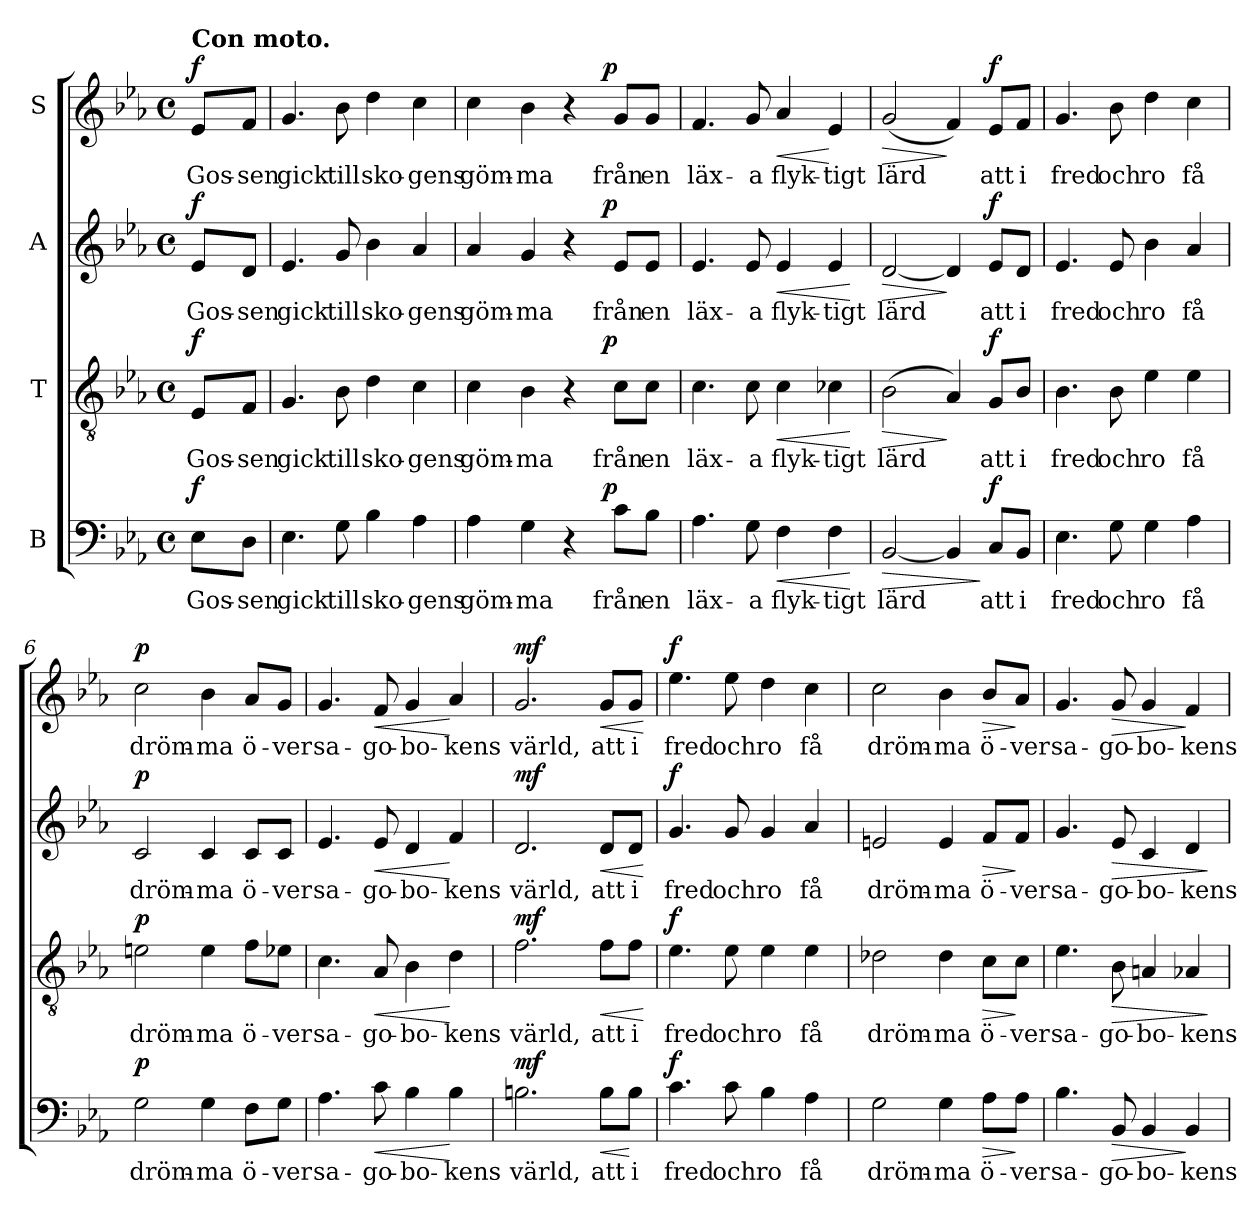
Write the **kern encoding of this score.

**kern	**text	**dynam	**kern	**text	**dynam	**kern	**text	**dynam	**kern	**text	**dynam
*part4	*part4	*part4	*part3	*part3	*part3	*part2	*part2	*part2	*part1	*part1	*part1
*staff4	*staff4	*staff4	*staff3	*staff3	*staff3	*staff2	*staff2	*staff2	*staff1	*staff1	*staff1
*I"B	*	*	*I"T	*	*	*I"A	*	*	*I"S	*	*
*clefF4	*	*	*clefGv2	*	*	*clefG2	*	*	*clefG2	*	*
*k[b-e-a-]	*	*	*k[b-e-a-]	*	*	*k[b-e-a-]	*	*	*k[b-e-a-]	*	*
*E-:	*	*	*E-:	*	*	*E-:	*	*	*E-:	*	*
*M4/4	*	*	*M4/4	*	*	*M4/4	*	*	*M4/4	*	*
*met(c)	*	*	*met(c)	*	*	*met(c)	*	*	*met(c)	*	*
=	=	=	=	=	=	=	=	=	=	=	=
!	!	!	!	!	!	!	!	!	!LO:TX:a:B:t=Con moto.	!	!
!	!LO:LY:b	!LO:DY:a	!	!LO:LY:b	!LO:DY:a	!	!LO:LY:b	!LO:DY:a	!	!LO:LY:b	!LO:DY:a
8E-\L	Gos-	f	8E-/L	Gos-	f	8e-/L	Gos-	f	8e-/L	Gos-	f
!	!LO:LY:b	!	!	!LO:LY:b	!	!	!LO:LY:b	!	!	!LO:LY:b	!
8D\J	-sen	.	8F/J	-sen	.	8d/J	-sen	.	8f/J	-sen	.
=1	=1	=1	=1	=1	=1	=1	=1	=1	=1	=1	=1
!	!LO:LY:b	!	!	!LO:LY:b	!	!	!LO:LY:b	!	!	!LO:LY:b	!
4.E-\	gick	.	4.G/	gick	.	4.e-/	gick	.	4.g/	gick	.
!	!LO:LY:b	!	!	!LO:LY:b	!	!	!LO:LY:b	!	!	!LO:LY:b	!
8G\	till	.	8B-\	till	.	8g/	till	.	8b-\	till	.
!	!LO:LY:b	!	!	!LO:LY:b	!	!	!LO:LY:b	!	!	!LO:LY:b	!
4B-\	sko-	.	4d\	sko-	.	4b-\	sko-	.	4dd\	sko-	.
!	!LO:LY:b	!	!	!LO:LY:b	!	!	!LO:LY:b	!	!	!LO:LY:b	!
4A-\	-gens	.	4c\	-gens	.	4a-/	-gens	.	4cc\	-gens	.
=2	=2	=2	=2	=2	=2	=2	=2	=2	=2	=2	=2
!	!LO:LY:b	!	!	!LO:LY:b	!	!	!LO:LY:b	!	!	!LO:LY:b	!
*^	*	*	*^	*	*	*^	*	*	*^	*	*
4A-\	2ryy	göm-	.	4c\	2ryy	göm-	.	4a-/	2ryy	göm-	.	4cc\	2ryy	göm-	.
!	!	!LO:LY:b	!	!	!	!LO:LY:b	!	!	!	!LO:LY:b	!	!	!	!LO:LY:b	!
4G\	.	-ma	.	4B-\	.	-ma	.	4g/	.	-ma	.	4b-\	.	-ma	.
4r	8..ryy	.	.	4r	8..ryy	.	.	4r	8..ryy	.	.	4r	8..ryy	.	.
!	!	!	!LO:DY:a	!	!	!	!LO:DY:a	!	!	!	!LO:DY:a	!	!	!	!LO:DY:a
.	4ryy	.	p	.	4ryy	.	p	.	4ryy	.	p	.	4ryy	.	p
!	!	!LO:LY:b	!	!	!	!LO:LY:b	!	!	!	!LO:LY:b	!	!	!	!LO:LY:b	!
8c\L	.	från	.	8c\L	.	från	.	8e-/L	.	från	.	8g/L	.	från	.
!	!	!LO:LY:b	!	!	!	!LO:LY:b	!	!	!	!LO:LY:b	!	!	!	!LO:LY:b	!
8B-\J	.	en	.	8c\J	.	en	.	8e-/J	.	en	.	8g/J	.	en	.
.	32ryy	.	.	.	32ryy	.	.	.	32ryy	.	.	.	32ryy	.	.
=3	=3	=3	=3	=3	=3	=3	=3	=3	=3	=3	=3	=3	=3	=3	=3
!	!	!LO:LY:b	!	!	!	!LO:LY:b	!	!	!	!LO:LY:b	!	!	!	!LO:LY:b	!
*v	*v	*	*	*	*	*	*	*v	*v	*	*	*v	*v	*	*
*	*	*	*v	*v	*	*	*	*	*	*	*	*
4.A-\	läx-	.	4.c\	läx-	.	4.e-/	läx-	.	4.f/	läx-	.
!	!LO:LY:b	!	!	!LO:LY:b	!	!	!LO:LY:b	!	!	!LO:LY:b	!
8G\	-a	.	8c\	-a	.	8e-/	-a	.	8g/	-a	.
!	!LO:LY:b	!LO:HP:b	!	!LO:LY:b	!LO:HP:b	!	!LO:LY:b	!LO:HP:b	!	!LO:LY:b	!LO:HP:b
4F\	flyk-	<	4c\	flyk-	<	4e-/	flyk-	<	4a-/	flyk-	<
!	!LO:LY:b	!	!	!LO:LY:b	!	!	!LO:LY:b	!	!	!LO:LY:b	!
4F\	-tigt	.	4c-X\	-tigt	.	4e-/	-tigt	.	4e-/	-tigt	[
.	.	[	.	.	[	.	.	[	.	.	.
=4	=4	=4	=4	=4	=4	=4	=4	=4	=4	=4	=4
!	!LO:LY:b	!LO:HP:b	!	!LO:LY:b	!LO:HP:b	!	!LO:LY:b	!LO:HP:b	!	!LO:LY:b	!LO:HP:b
[2BB-/	lärd	>	(>2B-\	lärd	>	[2d/	lärd	>	(<2g/	lärd	>
4BB-/]	.	.	4A-/)	.	]	4d/]	.	]	4f/)	.	]
!	!LO:LY:b	!LO:DY:n=1:a	!	!LO:LY:b	!LO:DY:a	!	!LO:LY:b	!LO:DY:a	!	!LO:LY:b	!LO:DY:a
8C/L	att	] f	8G/L	att	f	8e-/L	att	f	8e-/L	att	f
!	!LO:LY:b	!	!	!LO:LY:b	!	!	!LO:LY:b	!	!	!LO:LY:b	!
8BB-/J	i	.	8B-/J	i	.	8d/J	i	.	8f/J	i	.
!!LO:LB:g=z
=5	=5	=5	=5	=5	=5	=5	=5	=5	=5	=5	=5
!	!LO:LY:b	!	!	!LO:LY:b	!	!	!LO:LY:b	!	!	!LO:LY:b	!
4.E-\	fred	.	4.B-\	fred	.	4.e-/	fred	.	4.g/	fred	.
!	!LO:LY:b	!	!	!LO:LY:b	!	!	!LO:LY:b	!	!	!LO:LY:b	!
8G\	och	.	8B-\	och	.	8e-/	och	.	8b-\	och	.
!	!LO:LY:b	!	!	!LO:LY:b	!	!	!LO:LY:b	!	!	!LO:LY:b	!
4G\	ro	.	4e-\	ro	.	4b-\	ro	.	4dd\	ro	.
!	!LO:LY:b	!	!	!LO:LY:b	!	!	!LO:LY:b	!	!	!LO:LY:b	!
4A-\	få	.	4e-\	få	.	4a-/	få	.	4cc\	få	.
=6	=6	=6	=6	=6	=6	=6	=6	=6	=6	=6	=6
!	!LO:LY:b	!LO:DY:a	!	!LO:LY:b	!LO:DY:a	!	!LO:LY:b	!LO:DY:a	!	!LO:LY:b	!LO:DY:a
2G\	dröm-	p	2en\	dröm-	p	2c/	dröm-	p	2cc\	dröm-	p
!	!LO:LY:b	!	!	!LO:LY:b	!	!	!LO:LY:b	!	!	!LO:LY:b	!
4G\	-ma	.	4e\	-ma	.	4c/	-ma	.	4b-\	-ma	.
!	!LO:LY:b	!	!	!LO:LY:b	!	!	!LO:LY:b	!	!	!LO:LY:b	!
8F\L	ö-	.	8f\L	ö-	.	8c/L	ö-	.	8a-/L	ö-	.
!	!LO:LY:b	!	!	!LO:LY:b	!	!	!LO:LY:b	!	!	!LO:LY:b	!
8G\J	-ver	.	8e-X\J	-ver	.	8c/J	-ver	.	8g/J	-ver	.
=7	=7	=7	=7	=7	=7	=7	=7	=7	=7	=7	=7
!	!LO:LY:b	!	!	!LO:LY:b	!	!	!LO:LY:b	!	!	!LO:LY:b	!
4.A-\	sa-	.	4.c\	sa-	.	4.e-/	sa-	.	4.g/	sa-	.
!	!LO:LY:b	!LO:HP:b	!	!LO:LY:b	!LO:HP:b	!	!LO:LY:b	!LO:HP:b	!	!LO:LY:b	!LO:HP:b
8c\	-go-	<	8A-/	-go-	<	8e-/	-go-	<	8f/	-go-	<
!	!LO:LY:b	!	!	!LO:LY:b	!	!	!LO:LY:b	!	!	!LO:LY:b	!
4B-\	-bo-	.	4B-\	-bo-	.	4d/	-bo-	.	4g/	-bo-	.
!	!LO:LY:b	!	!	!LO:LY:b	!	!	!LO:LY:b	!	!	!LO:LY:b	!
4B-\	-kens	[	4d\	-kens	[	4f/	-kens	[	4a-/	-kens	[
=8	=8	=8	=8	=8	=8	=8	=8	=8	=8	=8	=8
!	!LO:LY:b	!LO:DY:a	!	!LO:LY:b	!LO:DY:a	!	!LO:LY:b	!LO:DY:a	!	!LO:LY:b	!LO:DY:a
2.Bn\	värld,	mf	2.f\	värld,	mf	2.d/	värld,	mf	2.g/	värld,	mf
!	!LO:LY:b	!LO:HP:b	!	!LO:LY:b	!LO:HP:b	!	!LO:LY:b	!LO:HP:b	!	!LO:LY:b	!LO:HP:b
8B\L	att	<	8f\L	att	<	8d/L	att	<	8g/L	att	<
!	!LO:LY:b	!	!	!LO:LY:b	!	!	!LO:LY:b	!	!	!LO:LY:b	!
8B\J	i	[	8f\J	i	.	8d/J	i	.	8g/J	i	.
.	.	.	.	.	[	.	.	[	.	.	[
!!LO:LB:g=z
=9	=9	=9	=9	=9	=9	=9	=9	=9	=9	=9	=9
!	!LO:LY:b	!LO:DY:a	!	!LO:LY:b	!LO:DY:a	!	!LO:LY:b	!LO:DY:a	!	!LO:LY:b	!LO:DY:a
4.c\	fred	f	4.e-\	fred	f	4.g/	fred	f	4.ee-\	fred	f
!	!LO:LY:b	!	!	!LO:LY:b	!	!	!LO:LY:b	!	!	!LO:LY:b	!
8c\	och	.	8e-\	och	.	8g/	och	.	8ee-\	och	.
!	!LO:LY:b	!	!	!LO:LY:b	!	!	!LO:LY:b	!	!	!LO:LY:b	!
4B-i\	ro	.	4e-\	ro	.	4g/	ro	.	4dd\	ro	.
!	!LO:LY:b	!	!	!LO:LY:b	!	!	!LO:LY:b	!	!	!LO:LY:b	!
4A-\	få	.	4e-\	få	.	4a-/	få	.	4cc\	få	.
=10	=10	=10	=10	=10	=10	=10	=10	=10	=10	=10	=10
!	!LO:LY:b	!	!	!LO:LY:b	!	!	!LO:LY:b	!	!	!LO:LY:b	!
2G\	dröm-	.	2d-X\	dröm-	.	2en/	dröm-	.	2cc\	dröm-	.
!	!LO:LY:b	!	!	!LO:LY:b	!	!	!LO:LY:b	!	!	!LO:LY:b	!
4G\	-ma	.	4d-\	-ma	.	4e/	-ma	.	4b-\	-ma	.
!	!LO:LY:b	!LO:HP:b	!	!LO:LY:b	!LO:HP:b	!	!LO:LY:b	!LO:HP:b	!	!LO:LY:b	!LO:HP:b
8A-\L	ö-	>	8c\L	ö-	>	8f/L	ö-	>	8b-/L	ö-	>
!	!LO:LY:b	!	!	!LO:LY:b	!	!	!LO:LY:b	!	!	!LO:LY:b	!
8A-\J	-ver	]	8c\J	-ver	]	8f/J	-ver	]	8a-/J	-ver	]
=11	=11	=11	=11	=11	=11	=11	=11	=11	=11	=11	=11
!	!LO:LY:b	!	!	!LO:LY:b	!	!	!LO:LY:b	!	!	!LO:LY:b	!
4.B-\	sa-	.	4.e-\	sa-	.	4.g/	sa-	.	4.g/	sa-	.
!	!LO:LY:b	!LO:HP:b	!	!LO:LY:b	!LO:HP:b	!	!LO:LY:b	!LO:HP:b	!	!LO:LY:b	!LO:HP:b
8BB-/	-go-	>	8B-\	-go-	>	8e-i/	-go-	>	8g/	-go-	>
!	!LO:LY:b	!	!	!LO:LY:b	!	!	!LO:LY:b	!	!	!LO:LY:b	!
4BB-/	-bo-	.	4An/	-bo-	.	4c/	-bo-	.	4g/	-bo-	.
!	!LO:LY:b	!	!	!LO:LY:b	!	!	!LO:LY:b	!	!	!LO:LY:b	!
4BB-/	-kens	]	4A-X/	-kens	.	4d/	-kens	.	4f/	-kens	]
.	.	.	.	.	]	.	.	]	.	.	.
=	=	=	=	=	=	=	=	=	=	=	=
*-	*-	*-	*-	*-	*-	*-	*-	*-	*-	*-	*-
